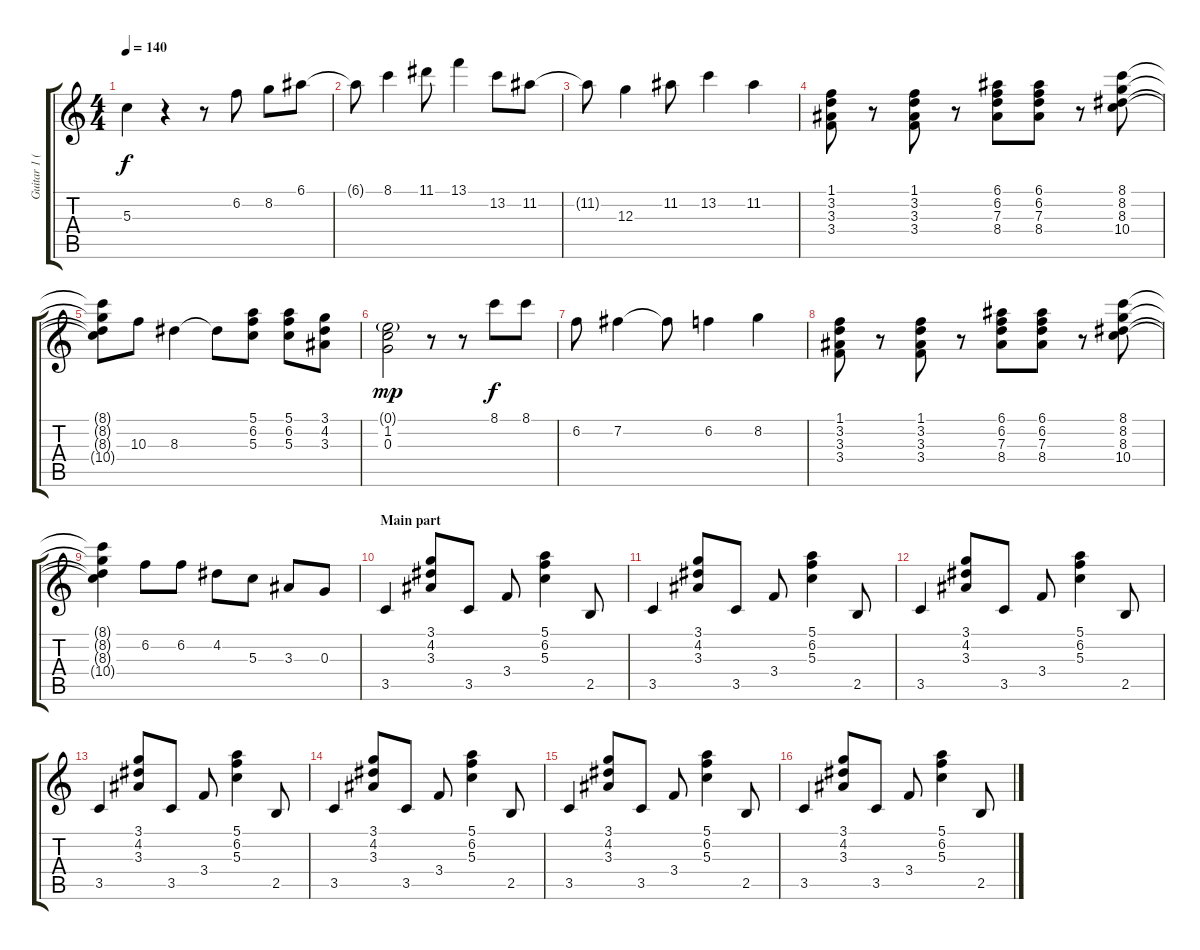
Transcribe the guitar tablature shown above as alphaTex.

\track ("Guitar 1 (rhythm)" "Guitar 1 (") {instrument acousticguitarsteel}
\staff {score tabs}
\tuning (E4 B3 G3 D3 A2 E2) {hide}
\ts (4 4)
\tempo 140
\clef g2
\ks c
5.3{t}.4{dy f} r.4 r.8 6.2.8 8.2.8 6.1.8 |
6.1{t}.8 8.1.4 11.1.8 13.1.4 13.2.8 11.2.8 |
11.2{t}.8 12.3.4 11.2.8 13.2.4 11.2.4 |
(1.1 3.2 3.3 3.4).8 r.8 (1.1 3.2 3.3 3.4).8 r.8 (6.1 6.2 7.3 8.4).8 (6.1 6.2 7.3 8.4).8 r.8 (8.1 8.2 8.3 10.4).8 |
(8.1{t} 8.2{t} 8.3{t} 10.4{t}).8 10.3.8 8.3.4 8.3{t}.8 (5.1 6.2 5.3).8 (5.1 6.2 5.3).8 (3.1 4.2 3.3).8 |
(0.1{g} 1.2 0.3).2{dy mp} r.8 r.8 8.1.8{dy f} 8.1.8 |
6.2.8 7.2.4 7.2{t}.8 6.2.4 8.2.4 |
(1.1 3.2 3.3 3.4).8 r.8 (1.1 3.2 3.3 3.4).8 r.8 (6.1 6.2 7.3 8.4).8 (6.1 6.2 7.3 8.4).8 r.8 (8.1 8.2 8.3 10.4).8 |
(8.1{t} 8.2{t} 8.3{t} 10.4{t}).4 6.2.8 6.2.8 4.2.8 5.3.8 3.3.8 0.3.8 |
\section ("" "Main part")
3.5.4 (3.1 4.2 3.3).8 3.5.8 3.4.8 (5.1 6.2 5.3).4 2.5.8 |
3.5.4 (3.1 4.2 3.3).8 3.5.8 3.4.8 (5.1 6.2 5.3).4 2.5.8 |
3.5.4 (3.1 4.2 3.3).8 3.5.8 3.4.8 (5.1 6.2 5.3).4 2.5.8 |
3.5.4 (3.1 4.2 3.3).8 3.5.8 3.4.8 (5.1 6.2 5.3).4 2.5.8 |
3.5.4 (3.1 4.2 3.3).8 3.5.8 3.4.8 (5.1 6.2 5.3).4 2.5.8 |
3.5.4 (3.1 4.2 3.3).8 3.5.8 3.4.8 (5.1 6.2 5.3).4 2.5.8 |
3.5.4 (3.1 4.2 3.3).8 3.5.8 3.4.8 (5.1 6.2 5.3).4 2.5.8
